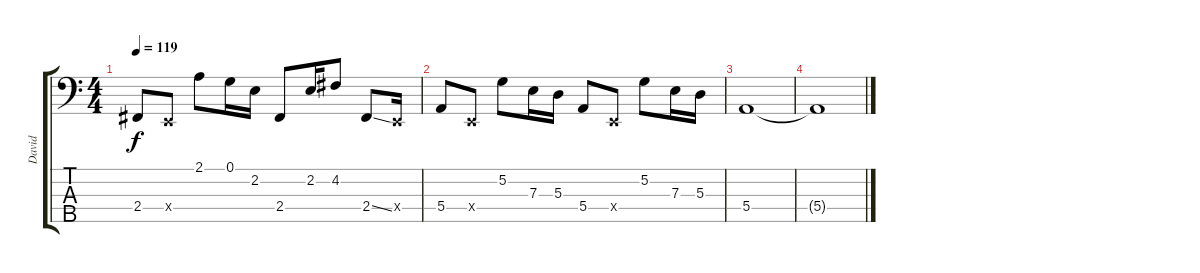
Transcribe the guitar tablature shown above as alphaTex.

\track ("David" "David") {instrument electricbasspick}
\staff {score tabs}
\tuning (G2 D2 A1 E1 B0) {hide}
\ts (4 4)
\tempo 119
\clef f4
\ks c
2.4.8{dy f} 0.4{x}.8 2.1.8 0.1.16 2.2.16 2.4.8 2.2.16 4.2.8 2.4{ss}.8 0.4{x}.16 |
5.4.8 0.4{x}.8 5.2.8 7.3.16 5.3.16 5.4.8 0.4{x}.8 5.2.8 7.3.16 5.3.16 |
5.4.1 |
5.4{t}.1{volume 2}
